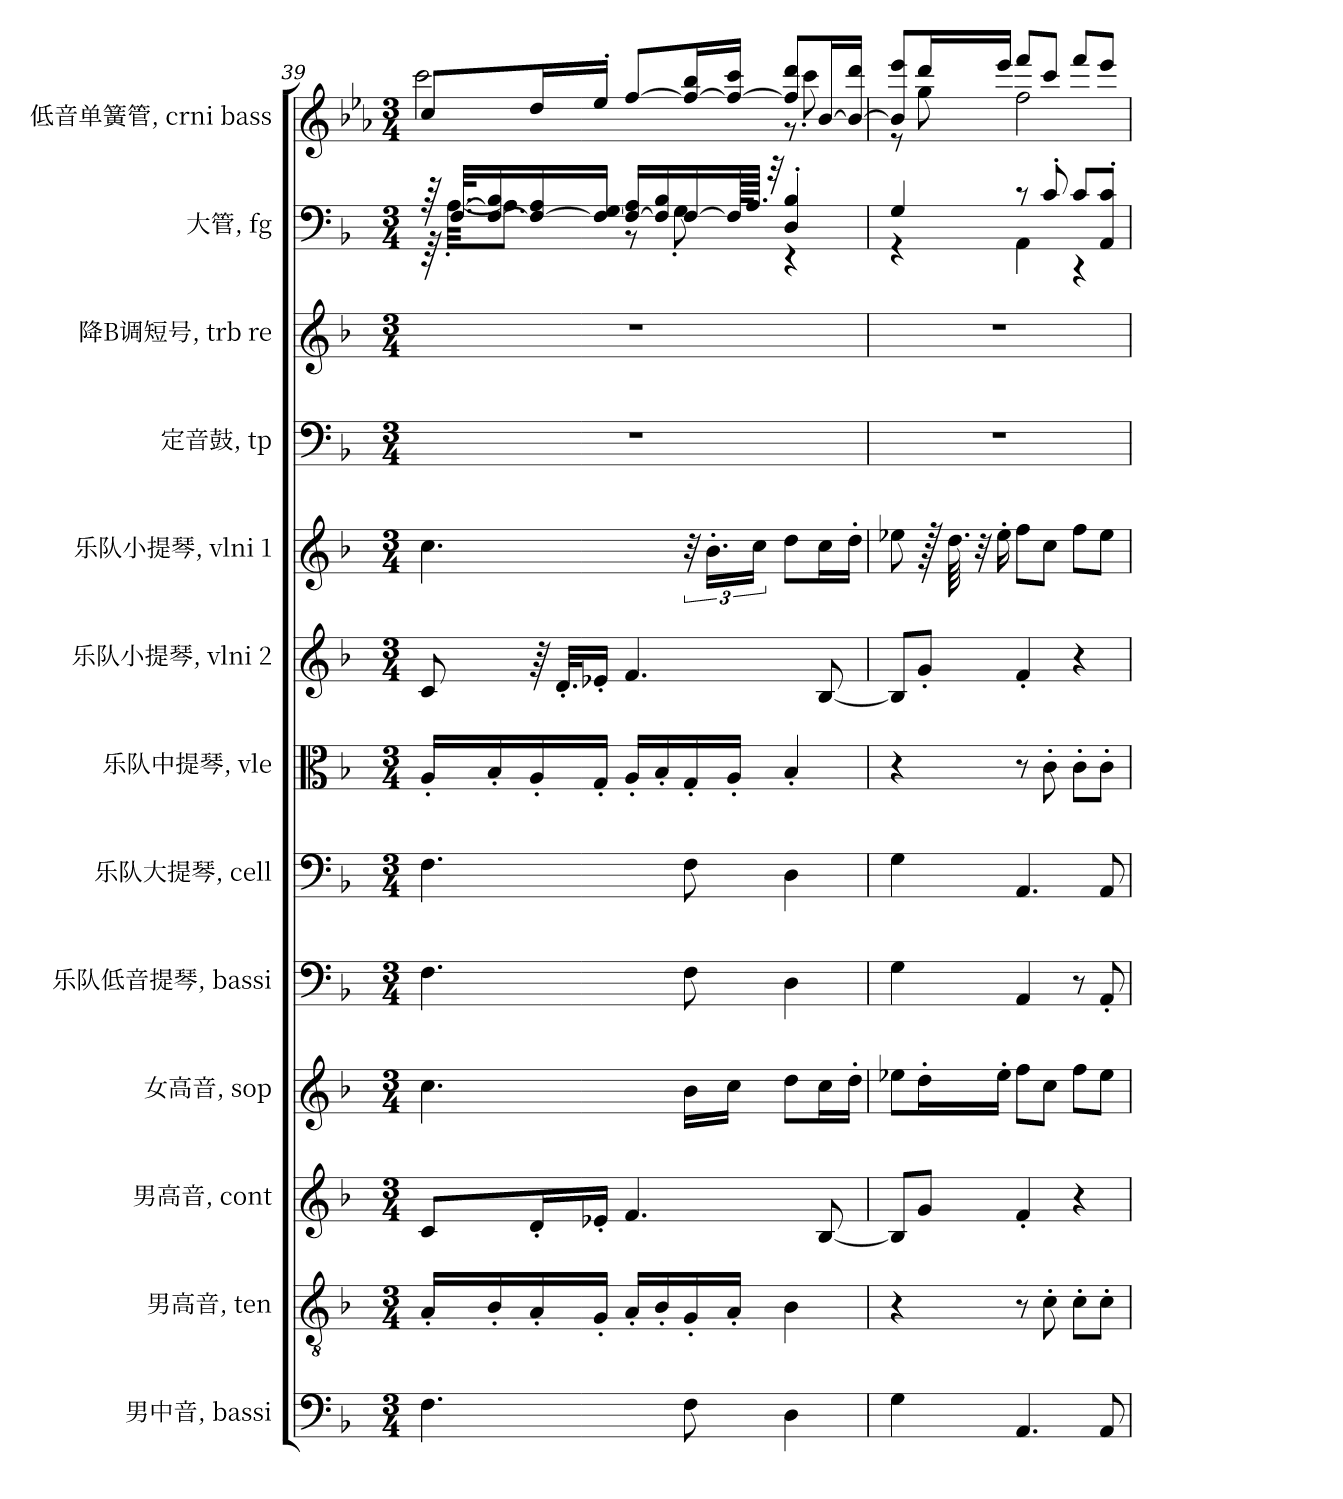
**kern	**kern	**kern	**kern	**kern	**kern	**kern	**kern	**kern	**kern	**kern	**kern	**kern
*part13	*part12	*part11	*part10	*part9	*part8	*part7	*part6	*part5	*part4	*part3	*part2	*part1
*staff13	*staff12	*staff11	*staff10	*staff9	*staff8	*staff7	*staff6	*staff5	*staff4	*staff3	*staff2	*staff1
*I"男中音, bassi	*I"男高音, ten	*I"男高音, cont	*I"女高音, sop	*I"乐队低音提琴, bassi	*I"乐队大提琴, cell	*I"乐队中提琴, vle	*I"乐队小提琴, vlni 2	*I"乐队小提琴, vlni 1	*I"定音鼓, tp	*I"降B调短号, trb re	*I"大管, fg	*I"低音单簧管, crni bass
*	*I'T.	*	*I'S.	*	*	*	*	*	*	*	*	*
!!LO:PB:g=z
*clefF4	*clefGv2	*clefG2	*clefG2	*clefF4	*clefF4	*clefC3	*clefG2	*clefG2	*clefF4	*clefG2	*clefF4	*clefG2
*	*	*	*	*ITrd7c12	*	*	*	*	*	*ITrd1c2	*	*ITrd8c14
*k[b-]	*k[b-]	*k[b-]	*k[b-]	*k[b-]	*k[b-]	*k[b-]	*k[b-]	*k[b-]	*k[b-]	*k[b-e-a-]	*k[b-]	*k[b-e-a-]
*M3/4	*M3/4	*M3/4	*M3/4	*M3/4	*M3/4	*M3/4	*M3/4	*M3/4	*M3/4	*M3/4	*M3/4	*M3/4
=39	=39	=39	=39	=39	=39	=39	=39	=39	=39	=39	=39	=39
*	*	*	*	*	*	*	*	*	*	*	*^	*^
4.F\	16A'/LL	8c/L	4.cc\	4.FF\	4.F\	16A'/LL	8c/	4.cc\	2.r	2.r	64r	64r	8c/L	2cc\
.	.	.	.	.	.	.	.	.	.	.	[32.F/KLL	[32.A'\KKL	.	.
.	16B-'/	.	.	.	.	16B-'/	.	.	.	.	16F/_ 16B-/	8.A\J]	.	.
.	16A'/	16d'/L	.	.	.	16A'/	64r	.	.	.	16F/_ 16A/	.	16d/L	.
.	.	.	.	.	.	.	32.d'/KLL	.	.	.	.	.	.	.
.	16G'/JJ	16e-X'/JJ	.	.	.	16G'/JJ	16e-X'/JJ	.	.	.	16F/_ 16G/JJ	.	16e-'/JJ	.
.	16A'/LL	4.f/	.	.	.	16A'/LL	4.f/	.	.	.	16F/_ 16A/LL	8r	[8f/L	.
.	16B-'/	.	.	.	.	16B-'/	.	.	.	.	16F/] 16B-/	.	.	.
8F\	16G'/	.	16b-\LL	8FF\	8F\	16G'/	.	48r	.	.	[16F/	8G'\	16f/_ 16b-/L	.
.	.	.	.	.	.	.	.	24.b-'\LL	.	.	.	.	.	.
.	16A'/JJ	.	16cc\JJ	.	.	16A'/JJ	.	.	.	.	128F/KLL]	.	16f/_ 16cc/JJ	.
.	.	.	.	.	.	.	.	.	.	.	64.A/JJJJ	.	.	.
.	.	.	.	.	.	.	.	24cc\JJ	.	.	.	.	.	.
.	.	.	.	.	.	.	.	.	.	.	32r	.	.	.
4D\	4B-\	.	8dd\L	4DD\	4D\	4B-'/	.	8dd\L	.	.	4D/' 4B-/'	4r	8f/] 8dd/L	8r
.	.	[8B-/	16cc\L	.	.	.	[8B-/	16cc\L	.	.	.	.	[16B-/L	8cc'\
.	.	.	16dd'\JJ	.	.	.	.	16dd'\JJ	.	.	.	.	16B-/_ 16dd/JJ	.
=40	=40	=40	=40	=40	=40	=40	=40	=40	=40	=40	=40	=40	=40	=40
4G\	4r	8B-/L]	8ee-X\L	4GG\	4G\	4r	8B-/L]	8ee-X\	2.r	2.r	4G/	4r	8B-/] 8ee-/L	8r
.	.	8g/J	16dd'\L	.	.	.	8g'/J	128r	.	.	.	.	16dd/L	8g\
.	.	.	.	.	.	.	.	64.dd\	.	.	.	.	.	.
.	.	.	.	.	.	.	.	32r	.	.	.	.	.	.
.	.	.	16ee-'\JJ	.	.	.	.	16ee-'\	.	.	.	.	16ee-/JJ	.
4.AA/	8r	4f'/	8ff\L	4AAA/	4.AA/	8r	4f'/	8ff\L	.	.	8r	4AA\	8ff/L	2f\
.	8c'\	.	8cc\J	.	.	8c'\	.	8cc\J	.	.	8c'/	.	8cc/J	.
.	8c'\L	4r	8ff\L	8r	.	8c'\L	4r	8ff\L	.	.	8c/L	4r	8ff/L	.
8AA/	8c'\J	.	8ee-\J	8AAA'/	8AA/	8c'\J	.	8ee-\J	.	.	8AA/' 8c/'J	.	8ee-/J	.
*	*	*	*	*	*	*	*	*	*	*	*v	*v	*	*
*	*	*	*	*	*	*	*	*	*	*	*	*v	*v
=	=	=	=	=	=	=	=	=	=	=	=	=
*-	*-	*-	*-	*-	*-	*-	*-	*-	*-	*-	*-	*-
